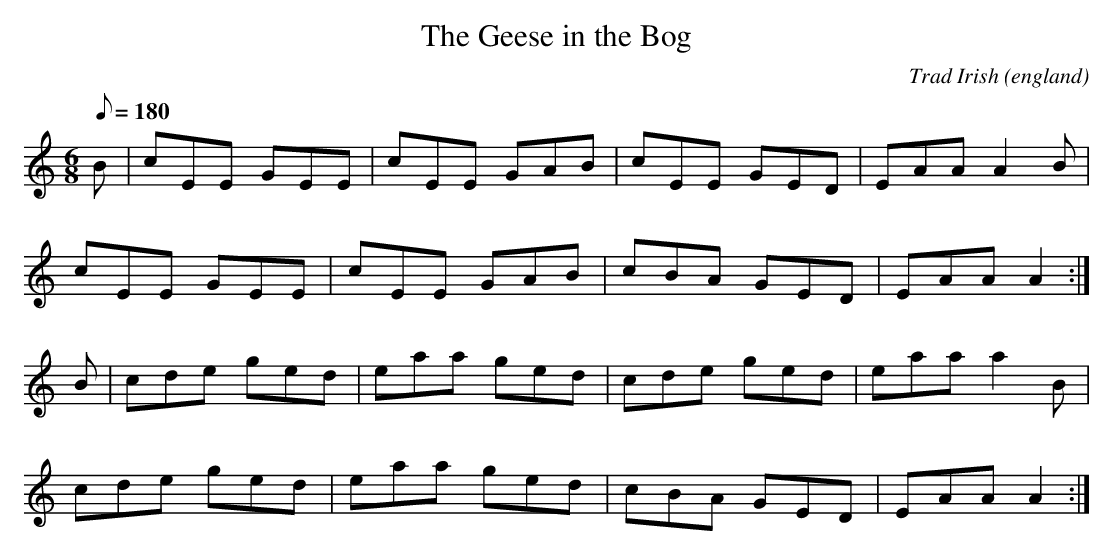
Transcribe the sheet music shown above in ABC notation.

X:1
T:The Geese in the Bog
O:england
M:6/8
L:1/8
Q:180
C:Trad Irish
K:Am
B|cEE GEE|cEE GAB|cEE GED|EAA A2 B|
cEE GEE|cEE GAB|cBA GED|EAA A2:|
B|cde ged|eaa ged|cde ged|eaa a2 B|
cde ged|eaa ged|cBA GED|EAA A2:|
